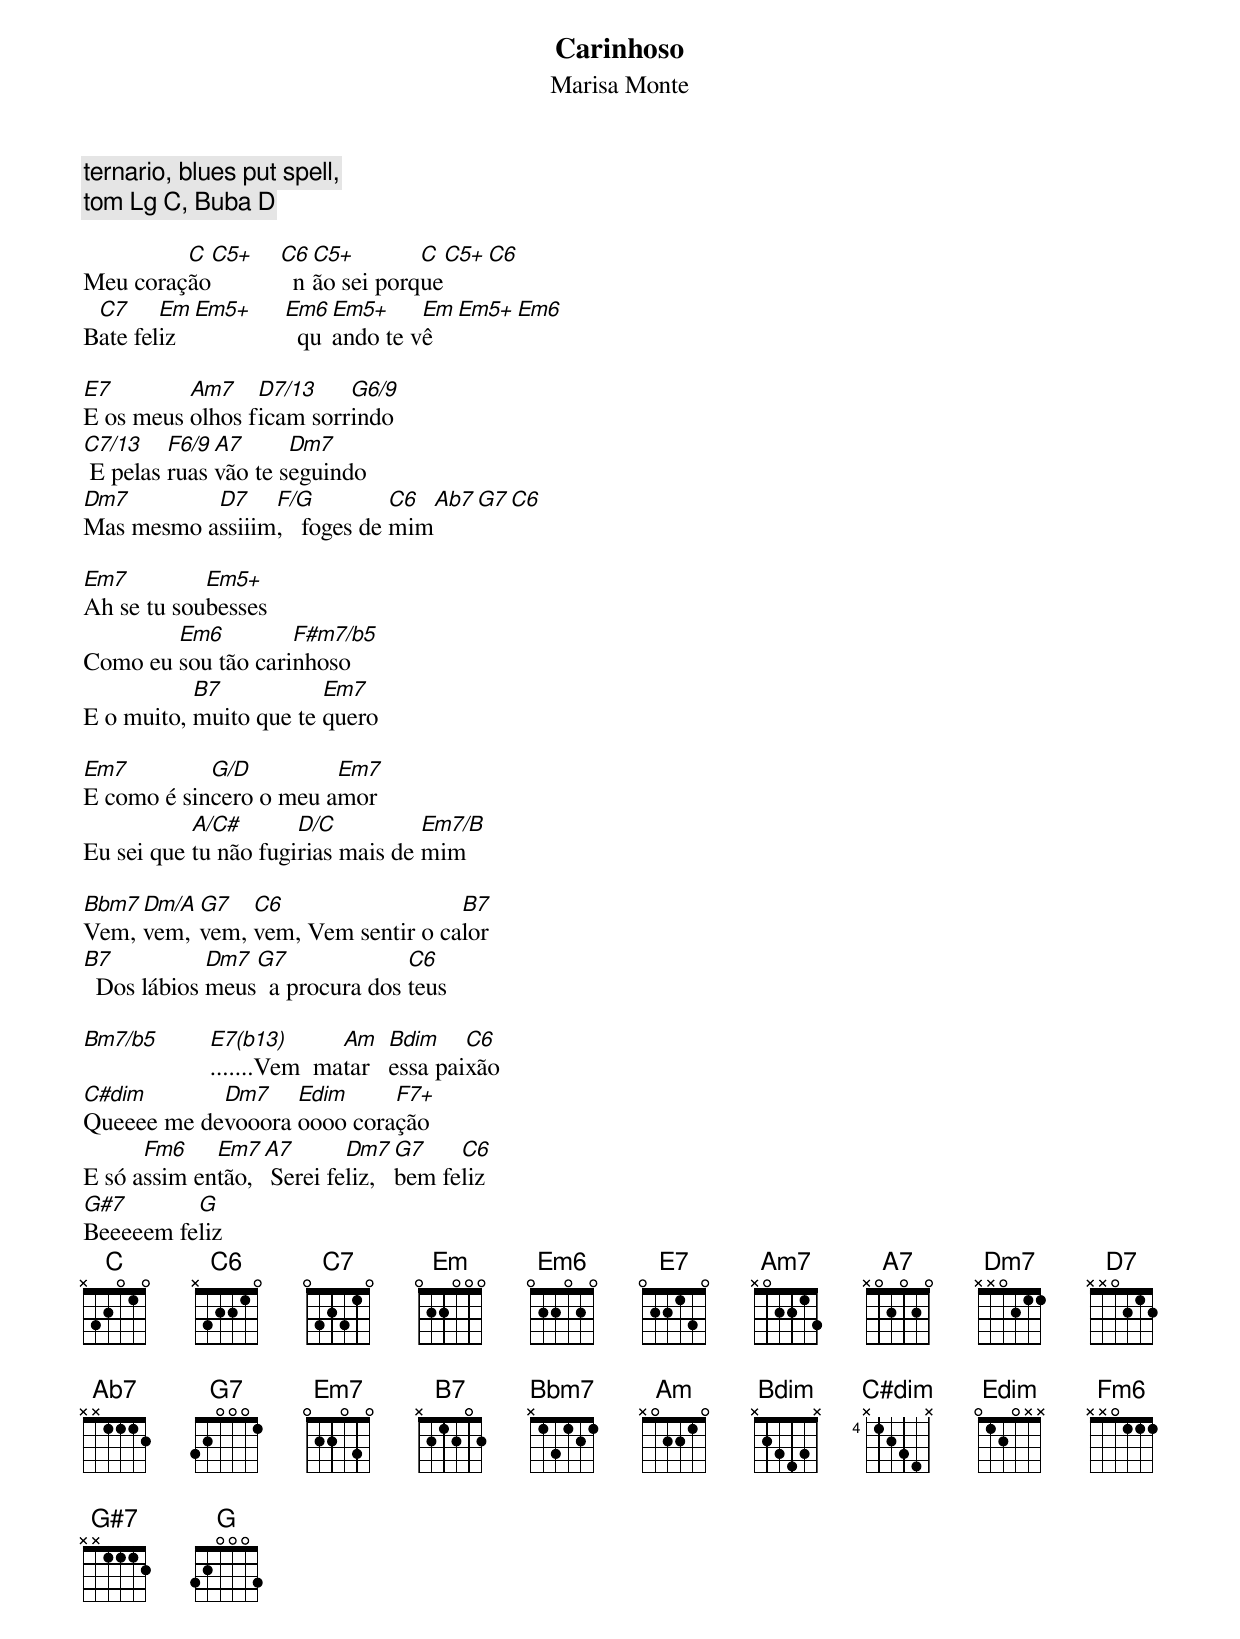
Carinhoso
Marisa Monte

ternario, blues put spell,
tom Lg C, Buba D

         C C5+ C6 C5+        C C5+ C6
Meu coração      não sei porque
 C7     Em Em5+ Em6 Em5+     Em Em5+ Em6
Bate feliz        quando te vê

E7        Am7    D7/13    G6/9
E os meus olhos ficam sorrindo
C7/13    F6/9 A7      Dm7
 E pelas ruas vão te seguindo
Dm7        D7    F/G          C6  Ab7  G7  C6
Mas mesmo assiiim,   foges de mim

Em7         Em5+
Ah se tu soubesses
        Em6         F#m7/b5
Como eu sou tão carinhoso
           B7           Em7
E o muito, muito que te quero

Em7         G/D         Em7
E como é sincero o meu amor
           A/C#       D/C          Em7/B
Eu sei que tu não fugirias mais de mim

Bbm7 Dm/A G7   C6                  B7
Vem, vem, vem, vem, Vem sentir o calor
B7           Dm7 G7              C6
  Dos lábios meus  a procura dos teus

Bm7/b5  E7(b13)       Am    Bdim    C6
        .......Vem  matar   essa paixão
C#dim       Dm7    Edim     F7+
Queeee me devooora oooo coração
      Fm6    Em7 A7       Dm7  G7    C6
E só assim então, Serei feliz, bem feliz
G#7       G
Beeeeem feliz
